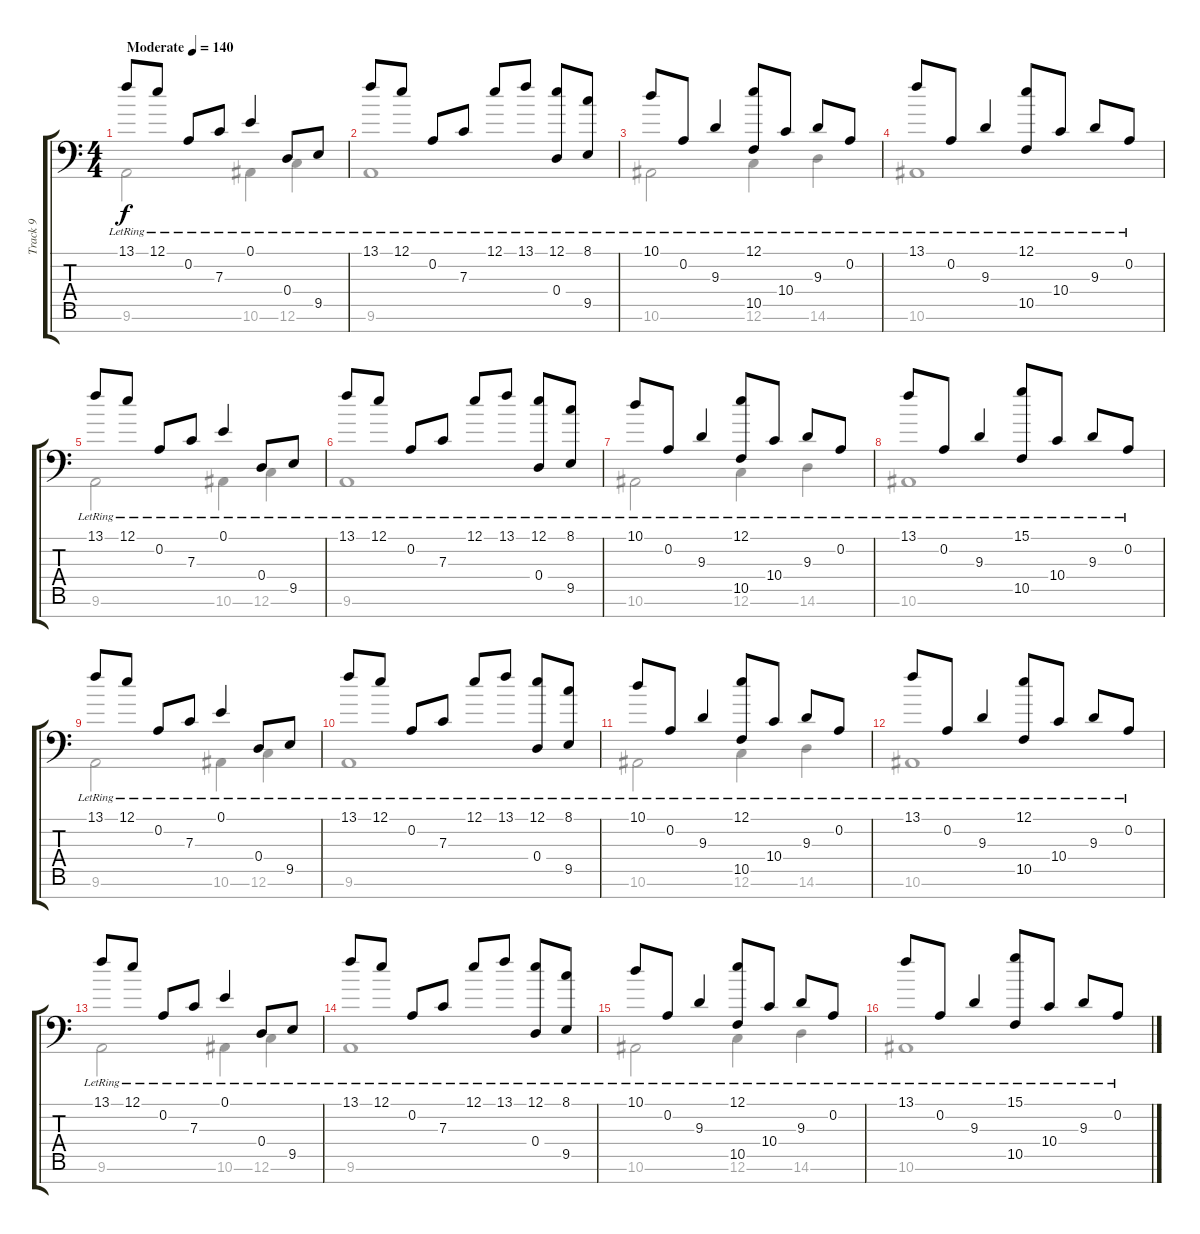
\track ("Track 9" "Track 9") {instrument electricpiano2}
\staff {score tabs}
\tuning (E4 A3 F3 D3 G2 C2 F1) {hide}
\voice
\ts (4 4)
\tempo (140 "Moderate")
\clef f4
\ks c
13.1{lr}.8{dy f instrument electricpiano2} 12.1{lr}.8 0.2{lr}.8 7.3{lr}.8 0.1{lr}.4 0.4{lr}.8 9.5{lr}.8 |
13.1{lr}.8 12.1{lr}.8 0.2{lr}.8 7.3{lr}.8 12.1{lr}.8 13.1{lr}.8 (12.1{lr} 0.4{lr}).8 (8.1{lr} 9.5{lr}).8 |
10.1{lr}.8 0.2{lr}.8 9.3{lr}.4 (12.1{lr} 10.5{lr}).8 10.4{lr}.8 9.3{lr}.8 0.2{lr}.8 |
13.1{lr}.8 0.2{lr}.8 9.3{lr}.4 (12.1{lr} 10.5{lr}).8 10.4{lr}.8 9.3{lr}.8 0.2{lr}.8 |
13.1{lr}.8 12.1{lr}.8 0.2{lr}.8 7.3{lr}.8 0.1{lr}.4 0.4{lr}.8 9.5{lr}.8 |
13.1{lr}.8 12.1{lr}.8 0.2{lr}.8 7.3{lr}.8 12.1{lr}.8 13.1{lr}.8 (12.1{lr} 0.4{lr}).8 (8.1{lr} 9.5{lr}).8 |
10.1{lr}.8 0.2{lr}.8 9.3{lr}.4 (12.1{lr} 10.5{lr}).8 10.4{lr}.8 9.3{lr}.8 0.2{lr}.8 |
13.1{lr}.8 0.2{lr}.8 9.3{lr}.4 (15.1{lr} 10.5{lr}).8 10.4{lr}.8 9.3{lr}.8 0.2{lr}.8 |
13.1{lr}.8 12.1{lr}.8 0.2{lr}.8 7.3{lr}.8 0.1{lr}.4 0.4{lr}.8 9.5{lr}.8 |
13.1{lr}.8 12.1{lr}.8 0.2{lr}.8 7.3{lr}.8 12.1{lr}.8 13.1{lr}.8 (12.1{lr} 0.4{lr}).8 (8.1{lr} 9.5{lr}).8 |
10.1{lr}.8 0.2{lr}.8 9.3{lr}.4 (12.1{lr} 10.5{lr}).8 10.4{lr}.8 9.3{lr}.8 0.2{lr}.8 |
13.1{lr}.8 0.2{lr}.8 9.3{lr}.4 (12.1{lr} 10.5{lr}).8 10.4{lr}.8 9.3{lr}.8 0.2{lr}.8 |
13.1{lr}.8 12.1{lr}.8 0.2{lr}.8 7.3{lr}.8 0.1{lr}.4 0.4{lr}.8 9.5{lr}.8 |
13.1{lr}.8 12.1{lr}.8 0.2{lr}.8 7.3{lr}.8 12.1{lr}.8 13.1{lr}.8 (12.1{lr} 0.4{lr}).8 (8.1{lr} 9.5{lr}).8 |
10.1{lr}.8 0.2{lr}.8 9.3{lr}.4 (12.1{lr} 10.5{lr}).8 10.4{lr}.8 9.3{lr}.8 0.2{lr}.8 |
13.1{lr}.8 0.2{lr}.8 9.3{lr}.4 (15.1{lr} 10.5{lr}).8 10.4{lr}.8 9.3{lr}.8 0.2{lr}.8
\voice
\clef f4
\ottava regular
\simile none
\ks c
9.6.2{dy f} 10.6.4 12.6.4 |
9.6.1 |
10.6.2 12.6.4 14.6.4 |
10.6.1 |
9.6.2 10.6.4 12.6.4 |
9.6.1 |
10.6.2 12.6.4 14.6.4 |
10.6.1 |
9.6.2 10.6.4 12.6.4 |
9.6.1 |
10.6.2 12.6.4 14.6.4 |
10.6.1 |
9.6.2 10.6.4 12.6.4 |
9.6.1 |
10.6.2 12.6.4 14.6.4 |
10.6.1
